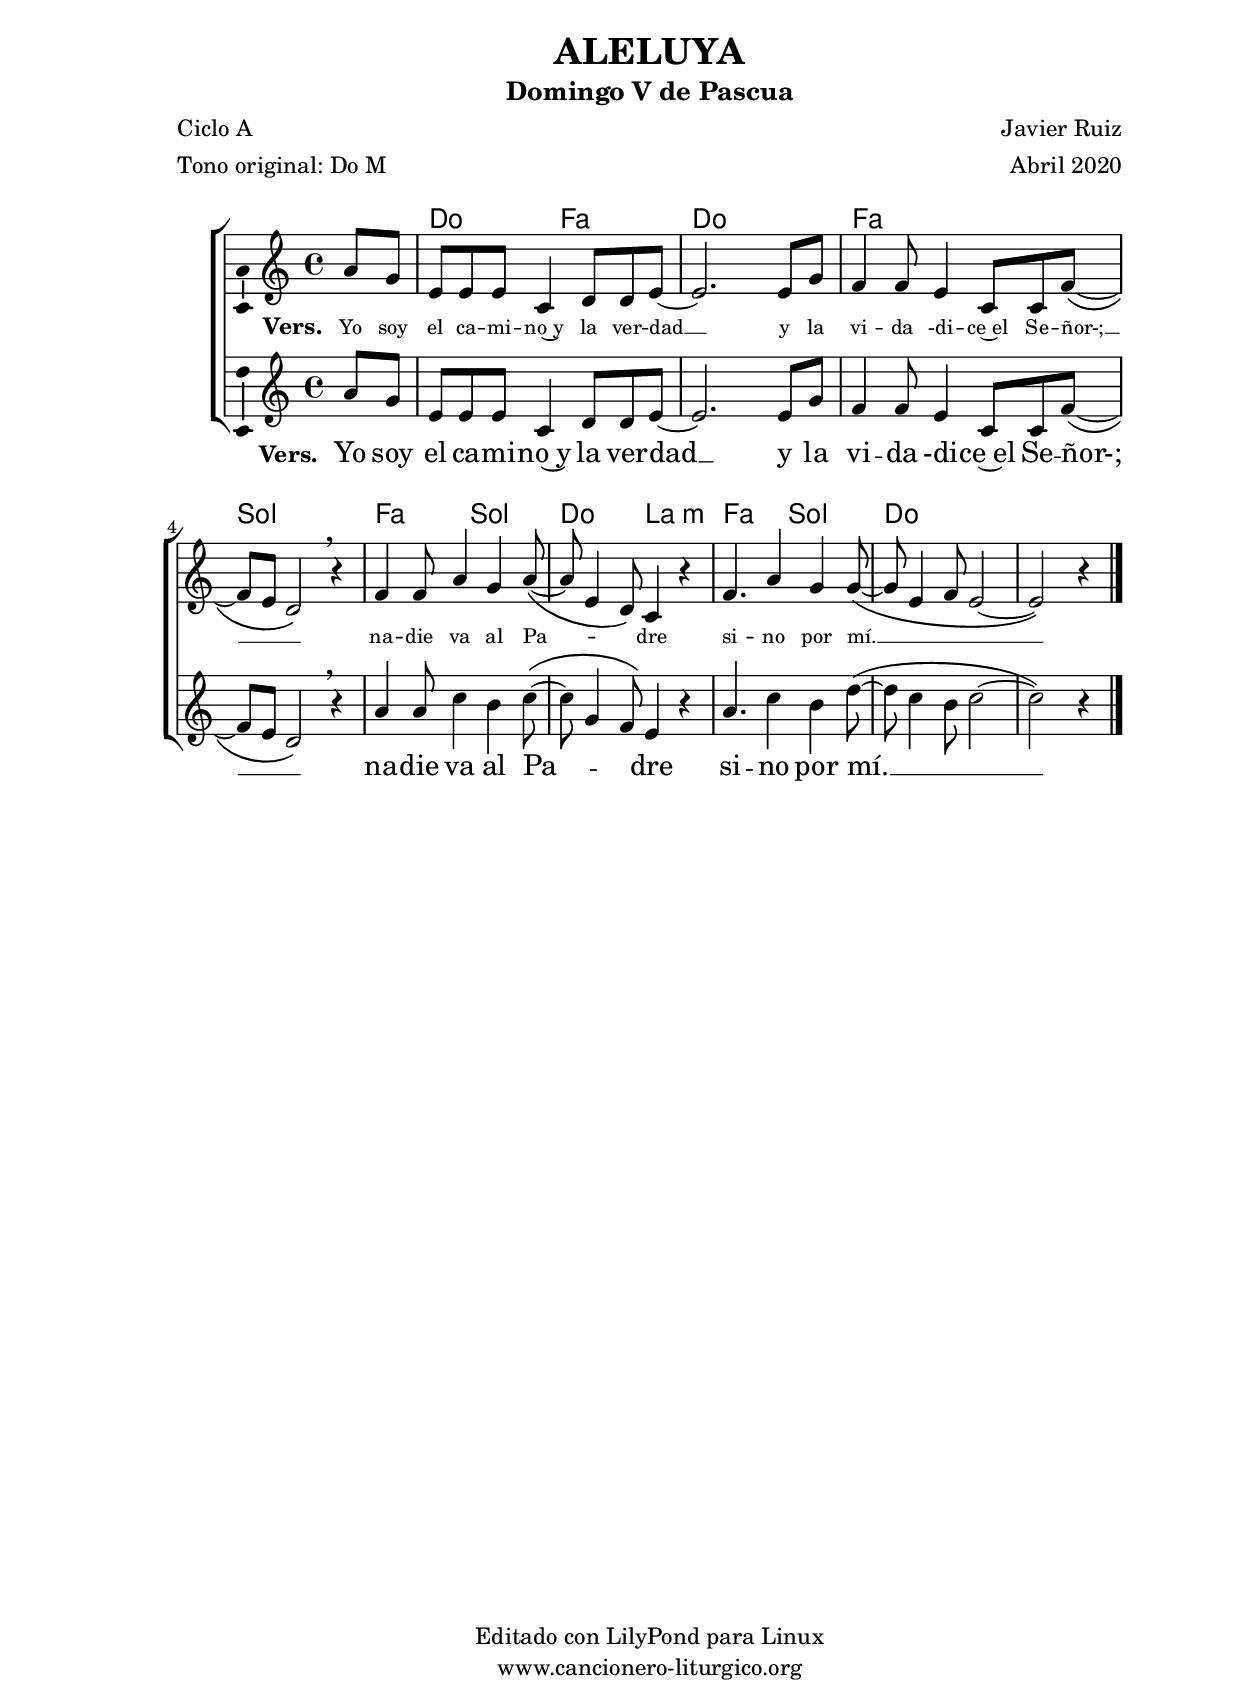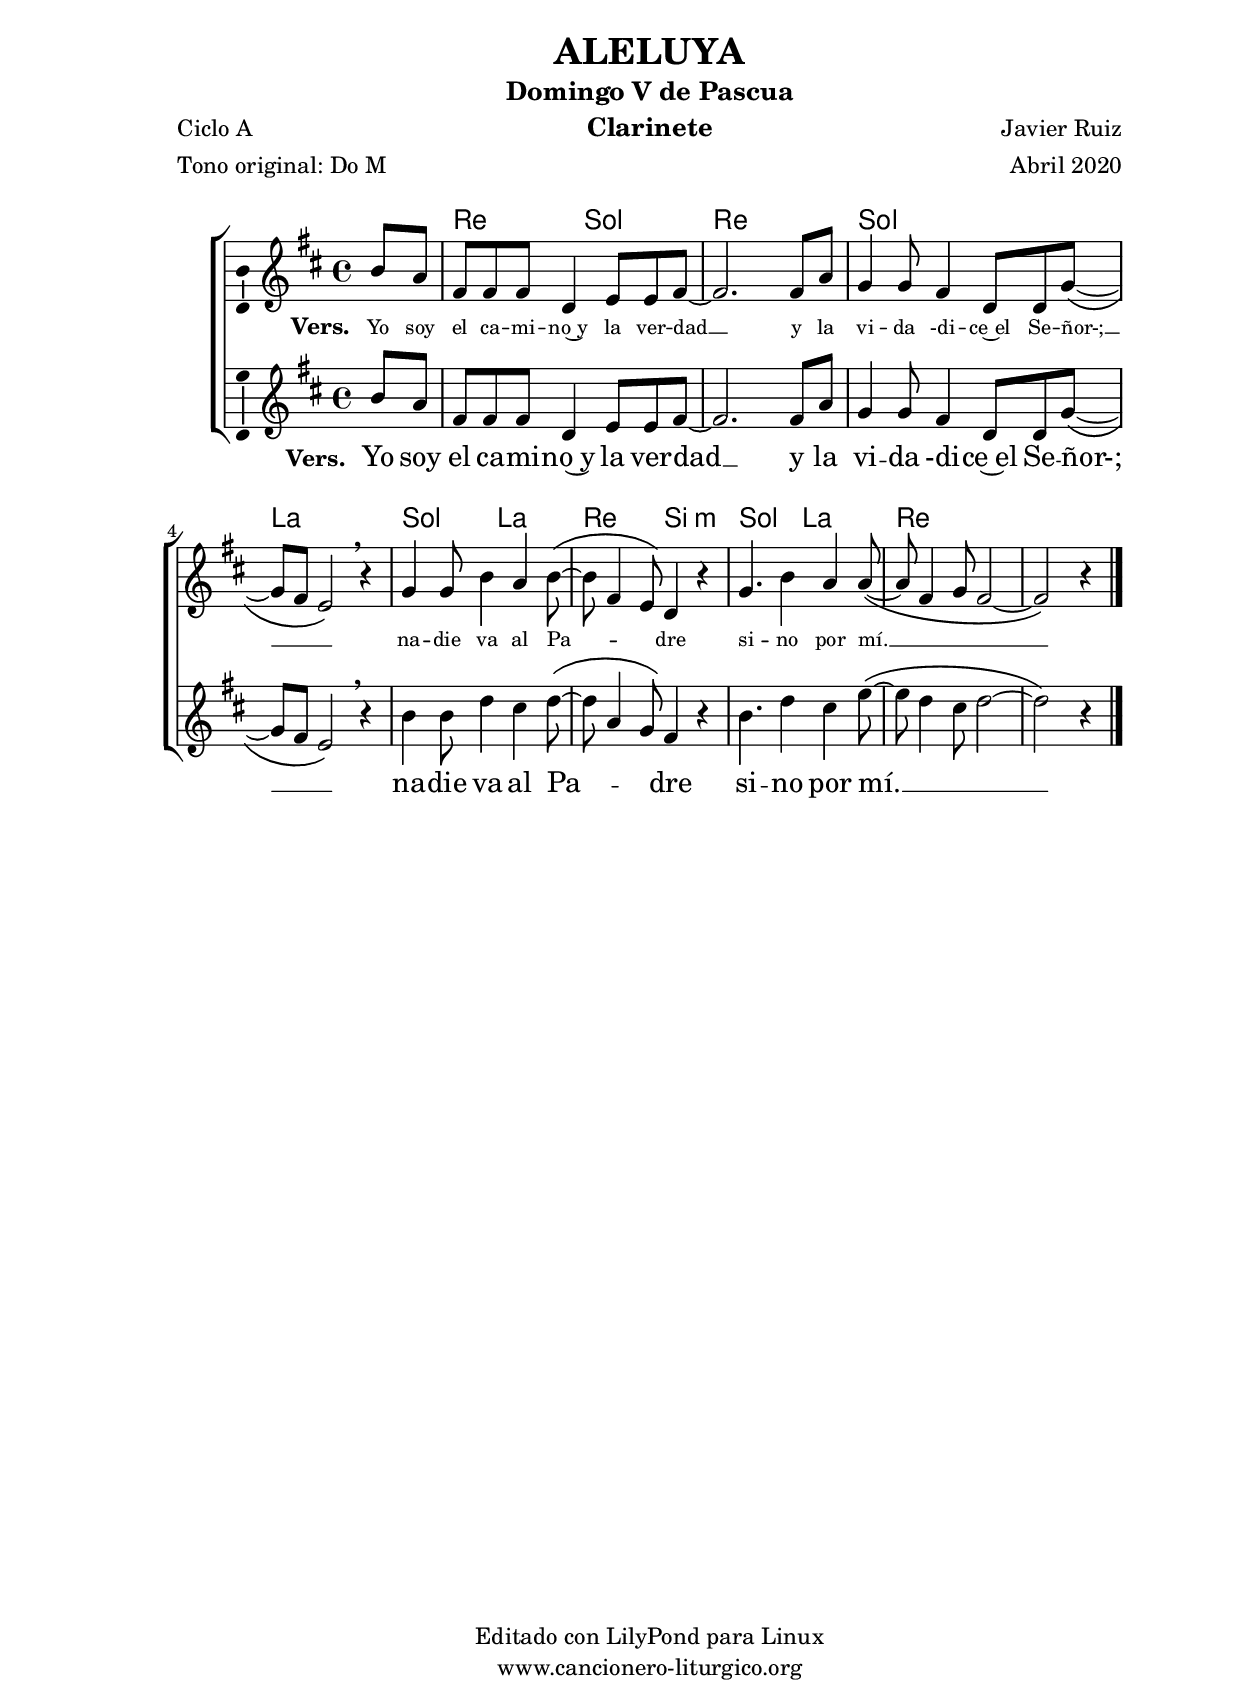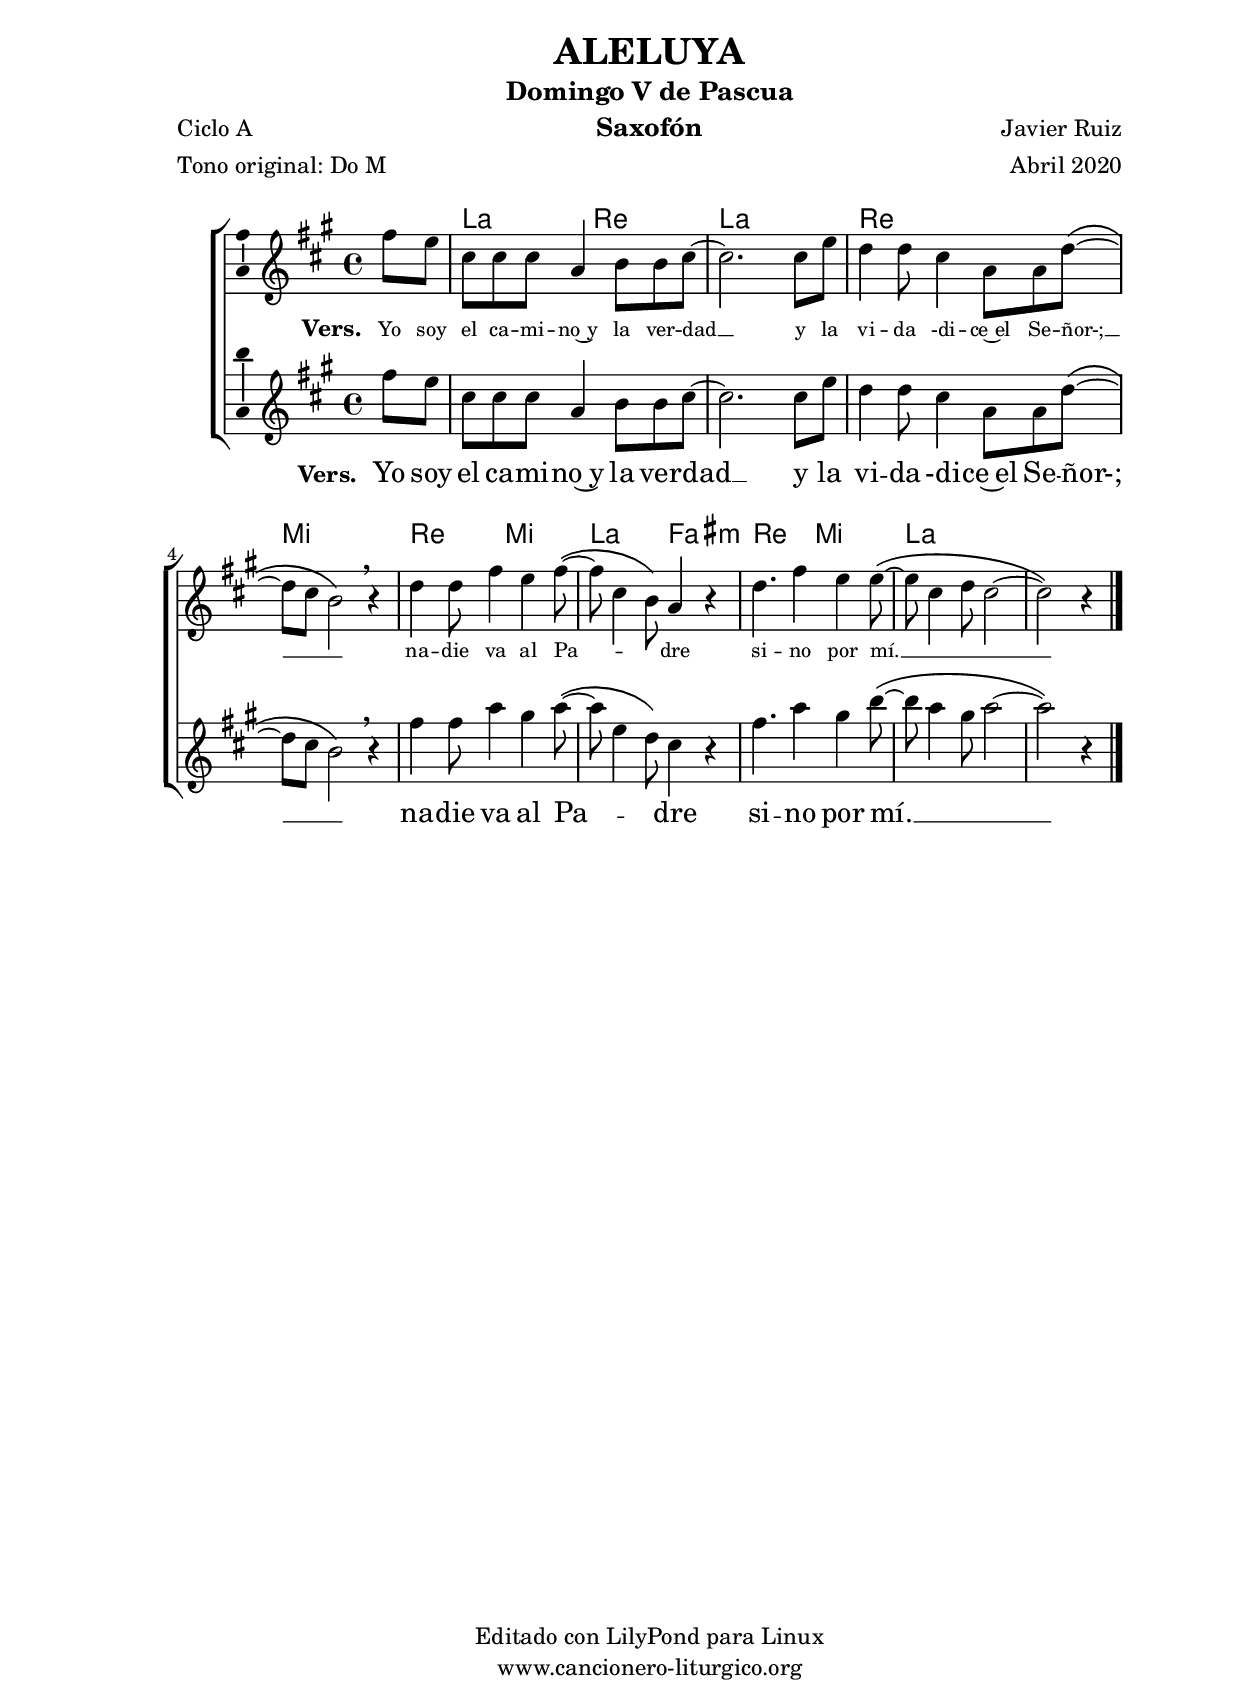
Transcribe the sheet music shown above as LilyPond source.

%
%para convertir .midi en .wav:
%timidity filename.midi -Ow -o finename.wav
%
%
%Para convertir de .wav a .mp3:
%lame -h -m j filename.wav
%
%
%para escuchar el midi:
%timidity nombrefichero.midi
%


%versión de lilypond para la que se ha escrito esta partitura:
\version "2.16.0"

	%Tamaño papel
	#(set-default-paper-size "a4")
	%Tamaño partitura
	#(set-global-staff-size 20)
	%No responde al pulsar sobre una nota
	#(ly:set-option 'point-and-click #f)

%parámetros del encabezamiento:
\header {
	title = "ALELUYA"
	subtitle = "Domingo V de Pascua"
	composer = "Javier Ruiz"
	poet = "Ciclo A"
	meter = "Tono original: Do M"
	arranger = "Abril 2020"
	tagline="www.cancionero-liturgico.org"
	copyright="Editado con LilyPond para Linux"
	tiempo = "Pascua"
	usos = "Aleluya"
	letra = "Aleluya. Yo soy el camino y la verdad y la vida -dice el Señor-; nadie va al Padre sino por mí."
	}

%parámetros asociados al papel:
\paper  {
	oddHeaderMarkup = \markup {\fill-line { \on-the-fly #not-first-page \fromproperty #'header:title \on-the-fly #not-first-page \fromproperty #'header:composer }}
	evenHeaderMarkup = \markup {\fill-line { \fromproperty #'header:composer \fromproperty #'header:title }}
	#(set-paper-size "a4")
	print-page-number = ##f
	first-page-number = 1
	print-first-page-number = ##f
%	head-separation = 3.0 \cm
	top-margin = 1.5 \cm
%	top-margin = 2.0 \cm
%%%	bottom-margin = 0.5\cm
	bottom-margin = 0.2\cm
	left-margin = 3.0 \cm
	line-width = 16.0 \cm 
	indent = 8\mm
	interscoreline = 2.\mm
	between-system-space = 15\mm
%	para que las partituras no llenen la hoja:
	ragged-bottom = ##t
%	idem para la última hoja:
	ragged-last-bottom = ##f
%	para que las partituras llenen el ancho del papel:
	ragged-last = ##f
	after-title-space = 2.5 \cm
%page-count=2
system-count=2

	%Flexible Vertical Spacing
%	markup-markup-spacing =
%	#'((basic-distance . 15) (minimum-distance . 15) (padding . 3))
	markup-system-spacing =
	#'((basic-distance . 15) (minimum-distance . 15) (padding . 3))
	system-system-spacing =
	#'((basic-distance . 15) (minimum-distance . 15) (padding . 3))
	score-system-spacing =
	#'((basic-distance . 15) (minimum-distance . 15) (padding . 5))
%	top-system-spacing = % header
%	#'((basic-distance . 8) (minimum-distance . 0) (padding . 0))
%	top-markup-spacing =
%	#'((basic-distance . 20) (minimum-distance . 20) (padding . 0))
	last-bottom-spacing = % footer
	#'((basic-distance . 5) (minimum-distance . 5) (padding . 0))
%	score-markup-spacing =
%	#'((basic-distance . 16) (minimum-distance . 13) (padding . 0))

	}


%parámetros que afectan a toda la partitura:
global =  {
	%clave de sol (G):
	\clef G
	%armadura:
%	\transpose c ees
	\key c \major
	\tempo 4=110
	\set Score.tempoHideNote = ##t
	}


acordes = {
	\italianChords
	\chordmode {
%	\transpose c ees
{

s4
c2 f c c f f g g
f2 g c a:m f g c c c2

	}
	}
}


melodiatrompeta = 
%	\transpose c ees
{

	\relative c''{
	\time 4/4

\partial4
r4
r1
r8 e4 <d f>8 <e g>2
r1
r8 g4 <f a>8 <g b>2
r1
r8 c,4 <b d>8 <c e>2
r1
r8 g'4 <e a>8 <c g'>2~
<c g'>2 r4

}
	\bar "|."
	}


melodiatres = 
%	\transpose c ees
{

	\relative c'{
	\time 4/4

\partial4
a'8 g
e8 e e8 c4 d8 d e8~
e2. e8 g
f4 f8 e4 c8 c f8~
\(f8 e d2\) \breathe r4
f4 f8 a4 g a8~
\(a8 e4 d8\) c4 r4
f4. a4 g g8~
\(g8 e4 f8 e2~
e2\) r4 %s4

}

	\bar "|."
	}


melodiabajo = 
%	\transpose c ees
{

	%clave de fa (F):
	\clef F

	\relative c{
	\time 4/4

\partial4
r4
c4. c8 f4. f8
c4. c8 c2
f4. f8 d4. d8
g4. g8 g2
f4. f8 g4. g8
c,4. c8 a4. a8
f'4. f8 g4. g8
c,4. c8 c2~
c2 r4 %s4

}

	\bar "|."
	}


melodia = 
%	\transpose c ees
{

	\relative c'{
	\time 4/4

\partial4
a'8 g
e8 e e8 c4 d8 d e8~
e2. e8 g
f4 f8 e4 c8 c f8~
\(f8 e d2\) \breathe r4
a'4 a8 c4 b c8~
\(c8 g4 f8\) e4 r4
a4. c4 b d8~
\(d8 c4 b8 c2~
c2\) r4 %s4

}

	\bar "|."
	}


texto = \lyricmode {
\set stanza =#"Vers. "
Yo soy el ca -- mi -- no~y la ver -- dad __
y la vi -- da -di -- ce~el Se -- ñor-; __ _ _
na -- die va al Pa -- _ _ dre
si -- no por mí. __ _ _ _
	}

textotres = \lyricmode {
\override LyricText #'font-size = #-1
\set stanza =#"Vers. "
Yo soy el ca -- mi -- no~y la ver -- dad __
y la vi -- da -di -- ce~el Se -- ñor-; __ _ _
na -- die va al Pa -- _ _ dre
si -- no por mí. __ _ _ _
	}


acordesStaff = \context ChordNames = acordesStaff <<
	\set chordChanges = ##t
	\acordes
	>>

voztrompetaStaff = \context Voice = voztrompetaStaff
<<
	\override Staff.StaffSymbol #'staff-space = #(magstep -0.35)
	\set Staff.midiInstrument = #"trumpet"
	\set Staff.midiMinimumVolume = #0.6
	\set Staff.midiMaximumVolume = #0.8
	\global
	\melodiatrompeta
	>>

voztresStaff = \context Voice = voztresStaff
\with {\consists "Ambitus_engraver"}
<<
%	\override Staff.StaffSymbol #'staff-space = #(magstep -0.35)
	\set Staff.midiInstrument = #"violin"
	\set Staff.midiMinimumVolume = #0.6
	\set Staff.midiMaximumVolume = #0.8
	\global
	\relative c' \melodiatres
	>>

vozStaff = \context Voice = vozStaff
\with {\consists "Ambitus_engraver"}
<<
%	\set Staff.instrumentName = ""
%	\set Staff.shortInstrumentName = ""
%	\set Staff.midiInstrument = #"clarinet"
%	\set Staff.midiInstrument = #"cello"
	\set Staff.midiInstrument = #"flute"
%	\set Staff.midiInstrument = #"electric guitar (jazz)"
%	\set Staff.midiInstrument = #"english horn"
%	\set Staff.midiInstrument = #"violin"
%	\set Staff.midiInstrument = #"glockenspiel"
	\set Staff.midiMinimumVolume = #0.8
	\set Staff.midiMaximumVolume = #1.0
	\global
	\melodia
	>>

vozbajoStaff = \context Voice = vozbajoStaff
<<
	\override Staff.StaffSymbol #'staff-space = #(magstep -0.35)
	\set Staff.midiInstrument = #"english horn"
	\set Staff.midiMinimumVolume = #0.6
	\set Staff.midiMaximumVolume = #0.8
	\global
	\melodiabajo
	>>

textoStaff = \context Lyrics = textoStaff <<
	\lyricsto vozStaff \texto
	>>

textotresStaff = \context Lyrics = textotresStaff <<
	\lyricsto voztresStaff \textotres
	>>


\book {
	\score {
		<<
		\context ChoirStaff {
%			\override StaffGroup.SystemStartBracket #'collapse-height = #1
%			\override Score.SystemStartBar #'collapse-height = #1
			<<
			\acordesStaff
%			\voztrompetaStaff
			\voztresStaff
			\textotresStaff
			\vozStaff
			\textoStaff
%			\vozbajoStaff
			>>
			}
		>>
		\layout {
	    		\context {
				\Lyrics
				\override LyricText #'font-size = #2
				}
	   		 \context {
				\Score
				\override StaffSymbol #'staff-space = #(magstep +3)
				}
			}
		}
	\score {
		\unfoldRepeats
		<<
		\context ChoirStaff {
			<<
			\acordesStaff
			\voztrompetaStaff
			\voztresStaff
			\vozStaff
			\vozbajoStaff
			>>
			}
		>>
		\midi {
	  		\context {
	  			\Score
				tempoWholesPerMinute = #(ly:make-moment 70 4)
				}
			}
		}
	}


%Partitura para clarinete
#(define output-suffix "C")
\book {
	\header{
		instrument = "Clarinete"
		}
	\score {
		<<
		\context ChoirStaff {
%			\override StaffGroup.SystemStartBracket #'collapse-height = #1
%			\override Score.SystemStartBar #'collapse-height = #1
\transpose c d
			<<
			\acordesStaff
%			\voztrompetaStaff
			\voztresStaff
			\textotresStaff
			\vozStaff
			\textoStaff
%			\vozbajoStaff
			>>
			}
		>>
		\layout {
	    		\context {
				\Lyrics
				\override LyricText #'font-size = #2
				}
	   		 \context {
				\Score
				\override StaffSymbol #'staff-space = #(magstep +3)
				}
			}
		}
	}


%Partitura para saxofón
#(define output-suffix "S")
\book {
	\header{
		instrument = "Saxofón"
		}
	\score {
		<<
		\context ChoirStaff {
%			\override StaffGroup.SystemStartBracket #'collapse-height = #1
%			\override Score.SystemStartBar #'collapse-height = #1
\transpose c a
			<<
			\acordesStaff
%			\voztrompetaStaff
			\voztresStaff
			\textotresStaff
			\vozStaff
			\textoStaff
%			\vozbajoStaff
			>>
			}
		>>
		\layout {
	    		\context {
				\Lyrics
				\override LyricText #'font-size = #2
				}
	   		 \context {
				\Score
				\override StaffSymbol #'staff-space = #(magstep +3)
				}
			}
		}
	}


